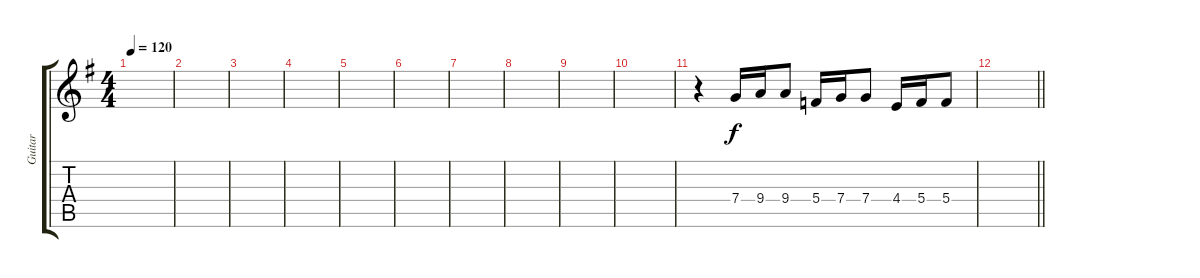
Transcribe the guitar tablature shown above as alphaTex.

\track ("Guitar" "Guitar") {instrument distortionguitar}
\staff {score tabs}
\tuning (D4 A3 F3 C3 G2 D2) {hide}
\ts (4 4)
\tempo 120
\clef g2
\ks eminor
|
|
|
|
|
|
|
|
|
|
r.4 7.4.16 9.4.16 9.4.8 5.4.16 7.4.16 7.4.8 4.4.16 5.4.16 5.4.8 |
\barLineRight lightlight
